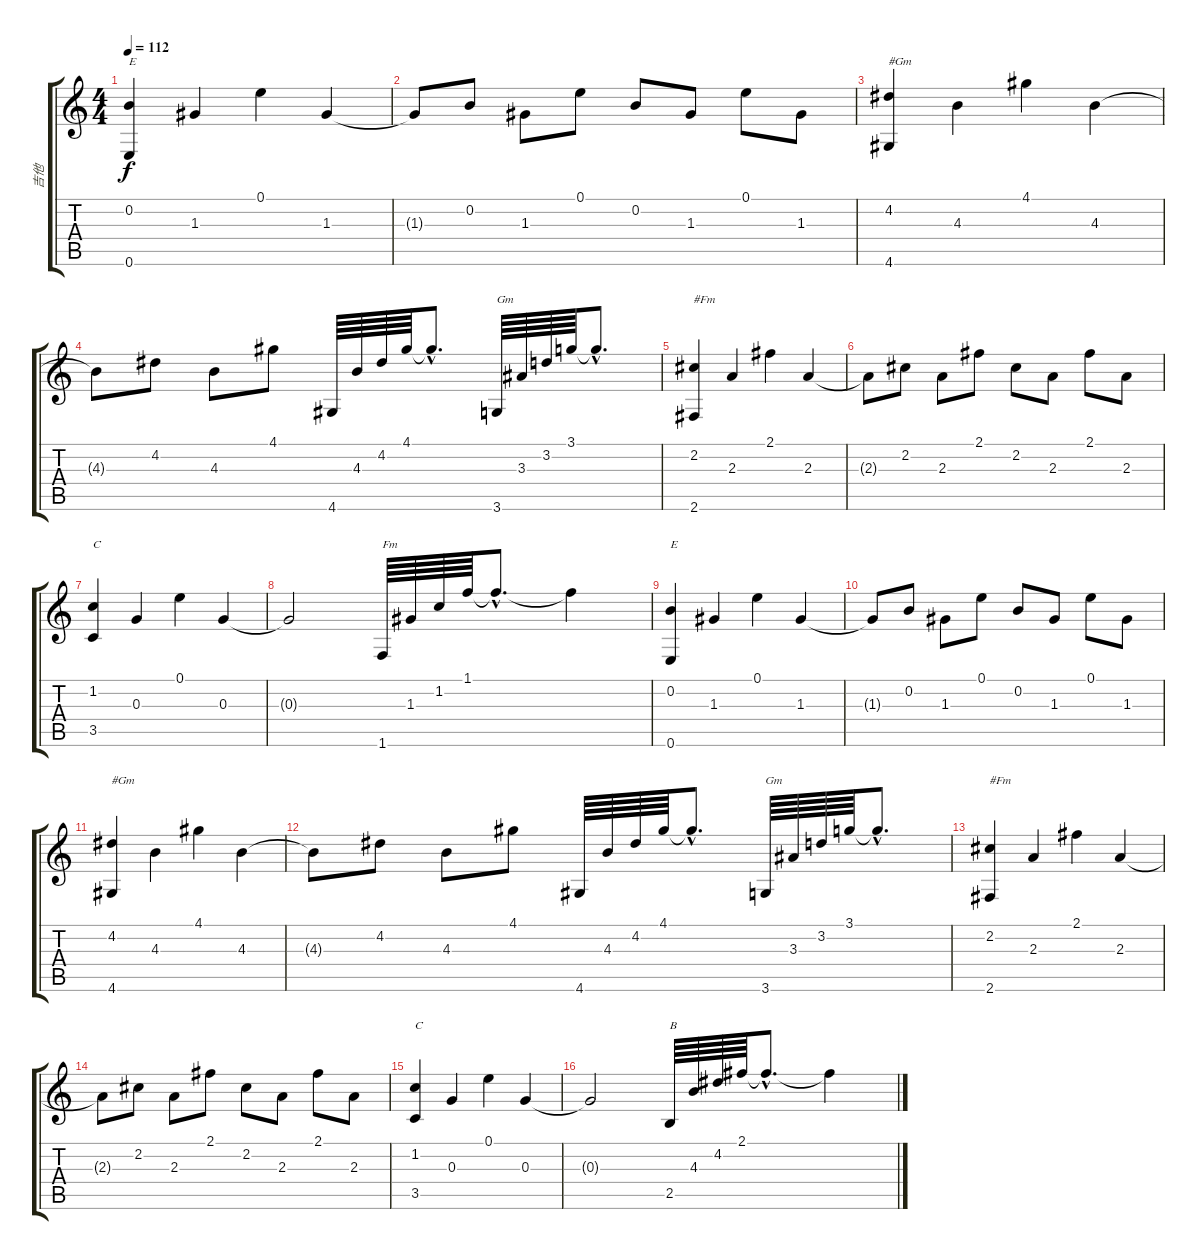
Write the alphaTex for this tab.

\track ("吉他" "吉他") {instrument acousticguitarsteel}
\staff {score tabs}
\tuning (E4 B3 G3 D3 A2 E2) {hide}
\ts (4 4)
\tempo 112
\clef g2
\ks c
(0.2 0.6).4{txt "E" dy f} 1.3.4 0.1.4 1.3.4 |
1.3{t}.8 0.2.8 1.3.8 0.1.8 0.2.8 1.3.8 0.1.8 1.3.8 |
(4.2 4.6).4{txt "#Gm"} 4.3.4 4.1.4 4.3.4 |
4.3{t}.8 4.2.8 4.3.8 4.1.8 4.6.64 4.3.64 4.2.64 4.1.64 4.1{hac t}.8{d} 3.6.64{txt "Gm"} 3.3.64 3.2.64 3.1.64 3.1{hac t}.8{d} |
(2.2 2.6).4{txt "#Fm"} 2.3.4 2.1.4 2.3.4 |
2.3{t}.8 2.2.8 2.3.8 2.1.8 2.2.8 2.3.8 2.1.8 2.3.8 |
(1.2 3.5).4{txt "C"} 0.3.4 0.1.4 0.3.4 |
0.3{t}.2 1.6.64{txt "Fm"} 1.3.64 1.2.64 1.1.64 1.1{hac t}.8{d} 1.1{t}.4 |
(0.2 0.6).4{txt "E"} 1.3.4 0.1.4 1.3.4 |
1.3{t}.8 0.2.8 1.3.8 0.1.8 0.2.8 1.3.8 0.1.8 1.3.8 |
(4.2 4.6).4{txt "#Gm"} 4.3.4 4.1.4 4.3.4 |
4.3{t}.8 4.2.8 4.3.8 4.1.8 4.6.64 4.3.64 4.2.64 4.1.64 4.1{hac t}.8{d} 3.6.64{txt "Gm"} 3.3.64 3.2.64 3.1.64 3.1{hac t}.8{d} |
(2.2 2.6).4{txt "#Fm"} 2.3.4 2.1.4 2.3.4 |
2.3{t}.8 2.2.8 2.3.8 2.1.8 2.2.8 2.3.8 2.1.8 2.3.8 |
(1.2 3.5).4{txt "C"} 0.3.4 0.1.4 0.3.4 |
0.3{t}.2 2.5.64{txt "B"} 4.3.64 4.2.64 2.1.64 2.1{hac t}.8{d} 2.1{t}.4
